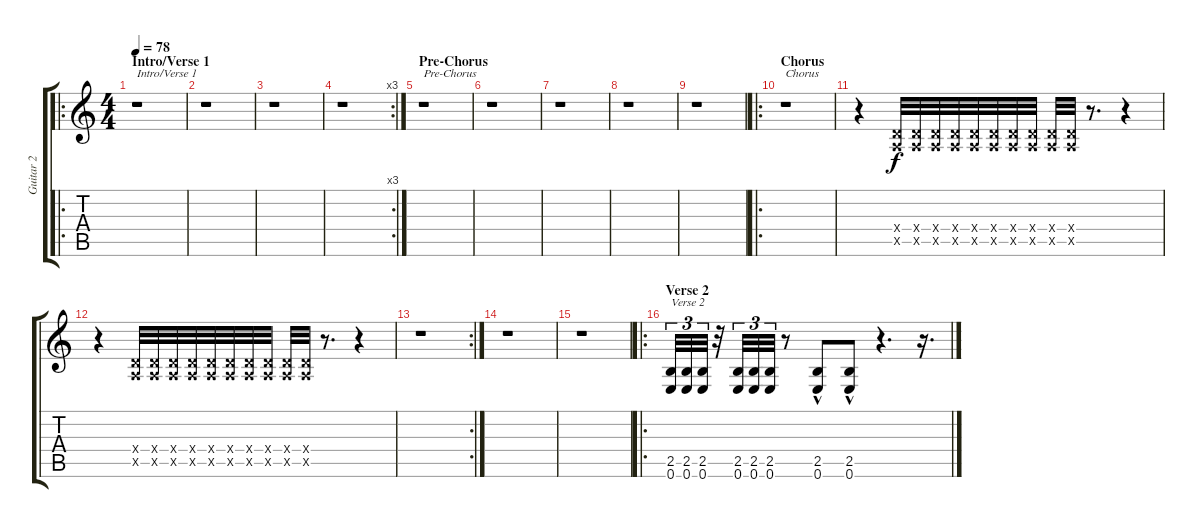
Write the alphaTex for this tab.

\track ("Guitar 2" "Guitar 2") {instrument overdrivenguitar}
\staff {score tabs}
\tuning (E4 B3 G3 D3 A2 E2) {hide}
\ro
\ts (4 4)
\section ("" "Intro/Verse 1")
\tempo 78
\clef g2
\ks c
r.1{txt "Intro/Verse 1" dy f instrument overdrivenguitar} |
r.1 |
r.1 |
\rc 3
r.1 |
\section ("" "Pre-Chorus")
r.1{txt "Pre-Chorus"} |
r.1 |
r.1 |
r.1 |
r.1 |
\ro
\section ("" "Chorus")
r.1{txt "Chorus"} |
r.4 (0.4{x} 0.5{x}).32 (0.4{x} 0.5{x}).32 (0.4{x} 0.5{x}).32 (0.4{x} 0.5{x}).32 (0.4{x} 0.5{x}).32 (0.4{x} 0.5{x}).32 (0.4{x} 0.5{x}).32 (0.4{x} 0.5{x}).32 (0.4{x} 0.5{x}).32 (0.4{x} 0.5{x}).32 r.8{d} r.4 |
r.4 (0.4{x} 0.5{x}).32 (0.4{x} 0.5{x}).32 (0.4{x} 0.5{x}).32 (0.4{x} 0.5{x}).32 (0.4{x} 0.5{x}).32 (0.4{x} 0.5{x}).32 (0.4{x} 0.5{x}).32 (0.4{x} 0.5{x}).32 (0.4{x} 0.5{x}).32 (0.4{x} 0.5{x}).32 r.8{d} r.4 |
\rc 2
r.1 |
r.1 |
r.1 |
\ro
\section ("" "Verse 2")
(2.5 0.6).32{tu (3 2) txt "Verse 2"} (2.5 0.6).32{tu (3 2)} (2.5 0.6).32{tu (3 2)} r.32 (2.5 0.6).32{tu (3 2)} (2.5 0.6).32{tu (3 2)} (2.5 0.6).32{tu (3 2)} r.8 (2.5{hac} 0.6{hac}).8 (2.5{hac} 0.6{hac}).8 r.4{d} r.16{d}
